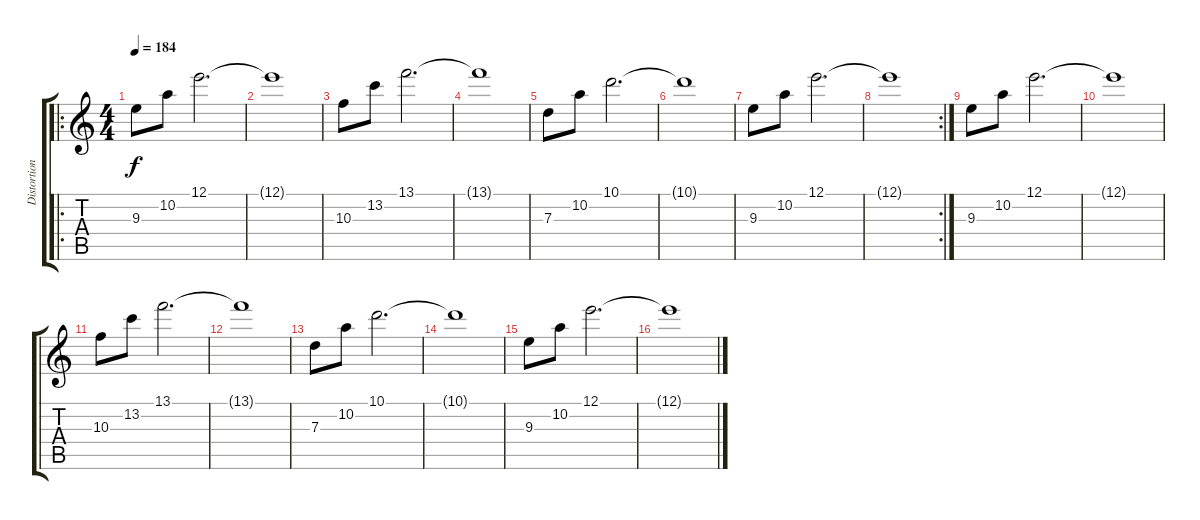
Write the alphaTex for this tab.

\track ("Distortion Guitar" "Distortion") {instrument distortionguitar}
\staff {score tabs}
\tuning (E4 B3 G3 D3 A2 E2) {hide}
\ro
\ts (4 4)
\tempo 184
\clef g2
\ks c
9.3.8{dy f} 10.2.8 12.1.2{d} |
12.1{t}.1 |
10.3.8 13.2.8 13.1.2{d} |
13.1{t}.1 |
7.3.8 10.2.8 10.1.2{d} |
10.1{t}.1 |
9.3.8 10.2.8 12.1.2{d} |
\rc 2
12.1{t}.1 |
9.3.8 10.2.8 12.1.2{d} |
12.1{t}.1 |
10.3.8 13.2.8 13.1.2{d} |
13.1{t}.1 |
7.3.8 10.2.8 10.1.2{d} |
10.1{t}.1 |
9.3.8 10.2.8 12.1.2{d} |
12.1{t}.1
